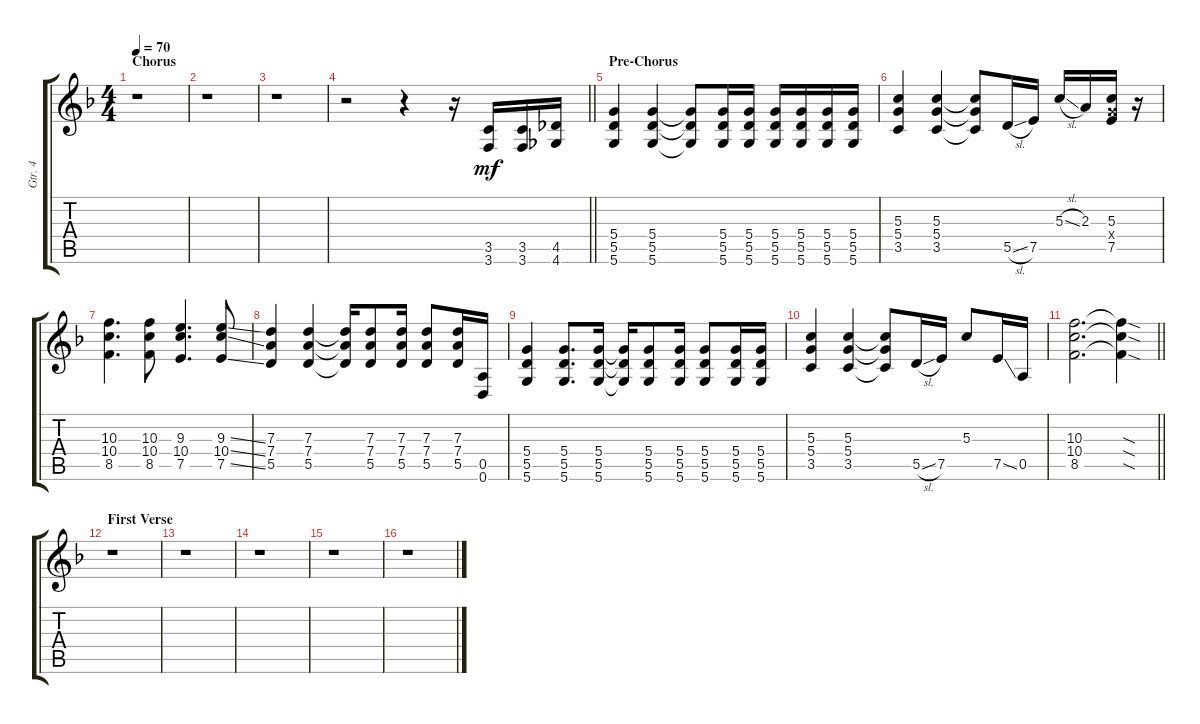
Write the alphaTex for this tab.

\track ("Gtr. 4" "Gtr. 4") {instrument overdrivenguitar}
\staff {score tabs}
\tuning (E4 B3 G3 D3 A2 D2) {hide}
\ts (4 4)
\section ("" "Chorus")
\tempo 70
\clef g2
\ks f
r.1{dy mf volume 9 instrument overdrivenguitar} |
r.1 |
r.1 |
\barLineRight lightlight
r.2 r.4 r.16 (3.5 3.6).16 (3.5 3.6).16 (4.5 4.6).16 |
\section ("" "Pre-Chorus")
(5.4 5.5 5.6).4 (5.4 5.5 5.6).4 (5.4{t} 5.5{t} 5.6{t}).8 (5.4 5.5 5.6).16 (5.4 5.5 5.6).16 (5.4 5.5 5.6).16 (5.4 5.5 5.6).16 (5.4 5.5 5.6).16 (5.4 5.5 5.6).16 |
(5.3 5.4 3.5).4 (5.3 5.4 3.5).4 (5.3{t} 5.4{t} 3.5{t}).8 5.5{sl}.16 7.5.16 5.3{sl}.16 2.3.16 (5.3 5.4{x} 7.5).16 r.16 |
(10.3 10.4 8.5).4{d} (10.3 10.4 8.5).8 (9.3 10.4 7.5).4{d} (9.3{ss} 10.4{ss} 7.5{ss}).8 |
(7.3 7.4 5.5).4 (7.3 7.4 5.5).4 (7.3{t} 7.4{t} 5.5{t}).16 (7.3 7.4 5.5).8 (7.3 7.4 5.5).16 (7.3 7.4 5.5).8 (7.3 7.4 5.5).16 (0.5 0.6).16 |
(5.4 5.5 5.6).4 (5.4 5.5 5.6).8{d} (5.4 5.5 5.6).16 (5.4{t} 5.5{t} 5.6{t}).16 (5.4 5.5 5.6).8 (5.4 5.5 5.6).16 (5.4 5.5 5.6).8 (5.4 5.5 5.6).16 (5.4 5.5 5.6).16 |
(5.3 5.4 3.5).4 (5.3 5.4 3.5).4 (5.3{t} 5.4{t} 3.5{t}).8 5.5{sl}.16 7.5.16 5.3.8 7.5{ss}.16 0.5.16 |
\barLineRight lightlight
(10.3 10.4 8.5).2{d} (10.3{sod t} 10.4{sod t} 8.5{sod t}).4 |
\section ("" "First Verse")
r.1 |
r.1 |
r.1 |
r.1 |
r.1
